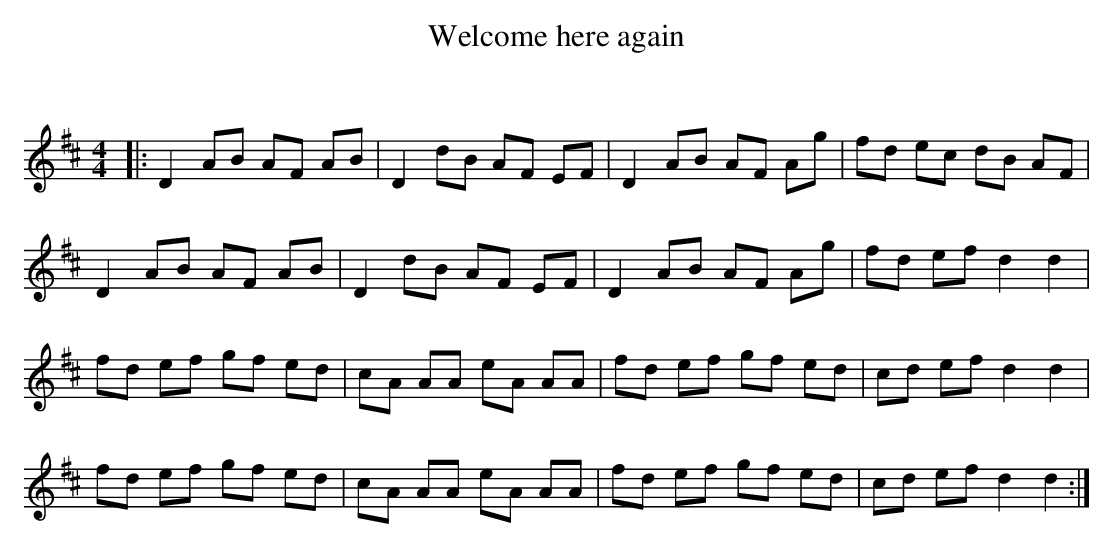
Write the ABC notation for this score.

X:1
T: Welcome here again
C:
Q: 232
K:D
M:4/4
L:1/8
|:D2 AB AF AB|D2 dB AF EF|D2 AB AF Ag|fd ec dB AF|
D2 AB AF AB|D2 dB AF EF|D2 AB AF Ag|fd ef d2 d2|
fd ef gf ed|cA AA eA AA|fd ef gf ed|cd ef d2 d2|
fd ef gf ed|cA AA eA AA|fd ef gf ed|cd ef d2 d2:|
